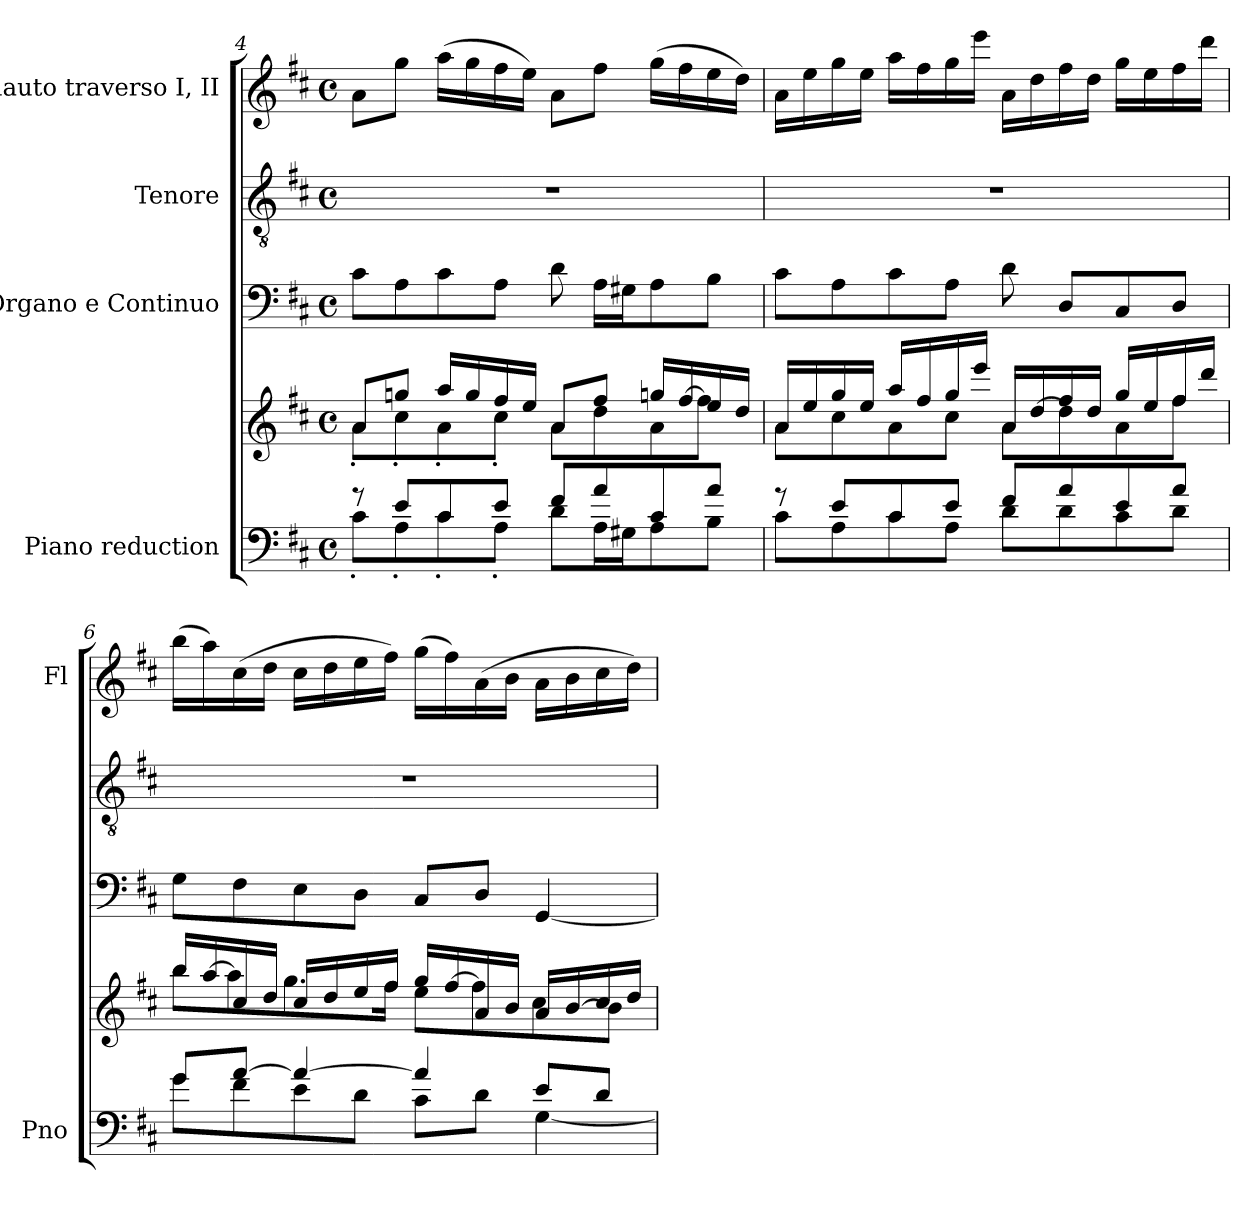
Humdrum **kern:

**kern	**kern	**kern	**kern	**kern
*part4	*part4	*part3	*part2	*part1
*staff5	*staff4	*staff3	*staff2	*staff1
*I"Piano reduction	*	*I"Organo e Continuo	*I"Tenore	*I"Flauto traverso I, II
*I'Pno	*	*	*	*I'Fl
*clefF4	*clefG2	*clefF4	*clefGv2	*clefG2
*k[f#c#]	*k[f#c#]	*k[f#c#]	*k[f#c#]	*k[f#c#]
*M4/4	*M4/4	*M4/4	*M4/4	*M4/4
*met(c)	*met(c)	*met(c)	*met(c)	*met(c)
=4	=4	=4	=4	=4
*^	*^	*	*	*
8r	8c#'\L	8a/L	8a'\L	8c#\L	1r	8a\L
8e/L	8A'\	8ggn/J	8cc#'\	8A\	.	8gg\J
8c#/	8c#'\	16aa/LL	8a'\	8c#\	.	(16aa\LL
.	.	16gg/	.	.	.	16gg\
8e/J	8A'\J	16ff#/	8cc#'\J	8A\J	.	16ff#\
.	.	16ee/JJ	.	.	.	16ee\JJ)
8f#/L	8d\L	8a/L	8a\L	8d\	.	8a\L
8a/	16A\L	8ff#/J	8dd\	16A\LL	.	8ff#\J
.	16G#X\J	.	.	16G#X\J	.	.
8c#/	8A\	16ggn/LL	8a\	8A\	.	(16gg\LL
.	.	[<16ff#/	.	.	.	16ff#\
8a/J	8B\J	16ee/	8ff#\J]	8B\J	.	16ee\
.	.	16dd/JJ	.	.	.	16dd\JJ)
=5	=5	=5	=5	=5	=5	=5
8r	8c#\L	16a/LL	8a\L	8c#\L	1r	16a\LL
.	.	16ee/	.	.	.	16ee\
8e/L	8A\	16gg/	8cc#\	8A\	.	16gg\
.	.	16ee/JJ	.	.	.	16ee\JJ
8c#/	8c#\	16aa/LL	8a\	8c#\	.	16aa\LL
.	.	16ff#/	.	.	.	16ff#\
8e/J	8A\J	16gg/	8cc#\J	8A\J	.	16gg\
.	.	16eee/JJ	.	.	.	16eee\JJ
8f#/L	8d\L	16a/LL	8a\L	8d\	.	16a\LL
.	.	[<16dd/	.	.	.	16dd\
8a/	8d\	16ff#/	8dd\]	8D/L	.	16ff#\
.	.	16dd/JJ	.	.	.	16dd\JJ
8e/	8c#\	16gg/LL	8a\	8C#/	.	16gg\LL
.	.	16ee/	.	.	.	16ee\
8a/J	8d\J	16ff#/	8ff#\J	8D/J	.	16ff#\
.	.	16ddd/JJ	.	.	.	16ddd\JJ
!!LO:LB:g=z
=6	=6	=6	=6	=6	=6	=6
8g/L	8g\L	16bb/LL	8bb\L	8G\L	1r	(16bb\LL
.	.	[<16aa/	.	.	.	16aa\)
[8a/J	8f#\	16cc#/	8aa\]	8F#\	.	(16cc#\
.	.	16dd/JJ	.	.	.	16dd\JJ
4a/_	8e\	16cc#/LL	8.gg\	8E\	.	16cc#\LL
.	.	16dd/	.	.	.	16dd\
.	8d\J	16ee/	.	8D\J	.	16ee\
.	.	16ff#/JJ	16ff#\Jk	.	.	16ff#\JJ)
4a/]	8c#\L	16gg/LL	8ee\L	8C#/L	.	(16gg\LL
.	.	[<16ff#/	.	.	.	16ff#\)
.	8d\J	16a/	8ff#\]	8D/J	.	(16a\
.	.	16b/JJ	.	.	.	16b\JJ
8e/L	[4G\	16a/LL	8cc#\	[4GG/	.	16a\LL
.	.	[<16b/	.	.	.	16b\
8d/J	.	16cc#/	8b\J]	.	.	16cc#\
.	.	16dd/JJ	.	.	.	16dd\JJ)
*v	*v	*	*	*	*	*
*	*v	*v	*	*	*
=	=	=	=	=
*-	*-	*-	*-	*-
